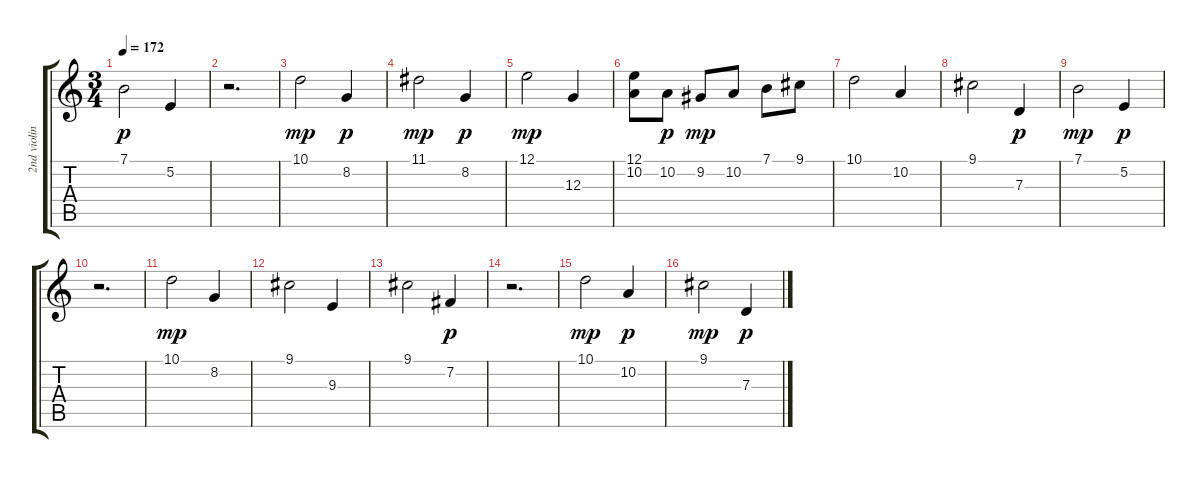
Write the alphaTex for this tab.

\track ("2nd violins" "2nd violin") {instrument stringensemble1}
\staff {score tabs}
\tuning (E4 B3 G3 D3 A2 E2) {hide}
\ts (3 4)
\tempo 172
\clef g2
\ks c
7.1.2{dy p} 5.2.4 |
r.2{d} |
10.1.2{dy mp} 8.2.4{dy p} |
11.1.2{dy mp} 8.2.4{dy p} |
12.1.2{dy mp} 12.3.4 |
(12.1 10.2).8 10.2.8{dy p} 9.2.8{dy mp} 10.2.8 7.1.8 9.1.8 |
10.1.2 10.2.4 |
9.1.2 7.3.4{dy p} |
7.1.2{dy mp} 5.2.4{dy p} |
r.2{d} |
10.1.2{dy mp} 8.2.4 |
9.1.2 9.3.4 |
9.1.2 7.2.4{dy p} |
r.2{d} |
10.1.2{dy mp} 10.2.4{dy p} |
9.1.2{dy mp} 7.3.4{dy p}
